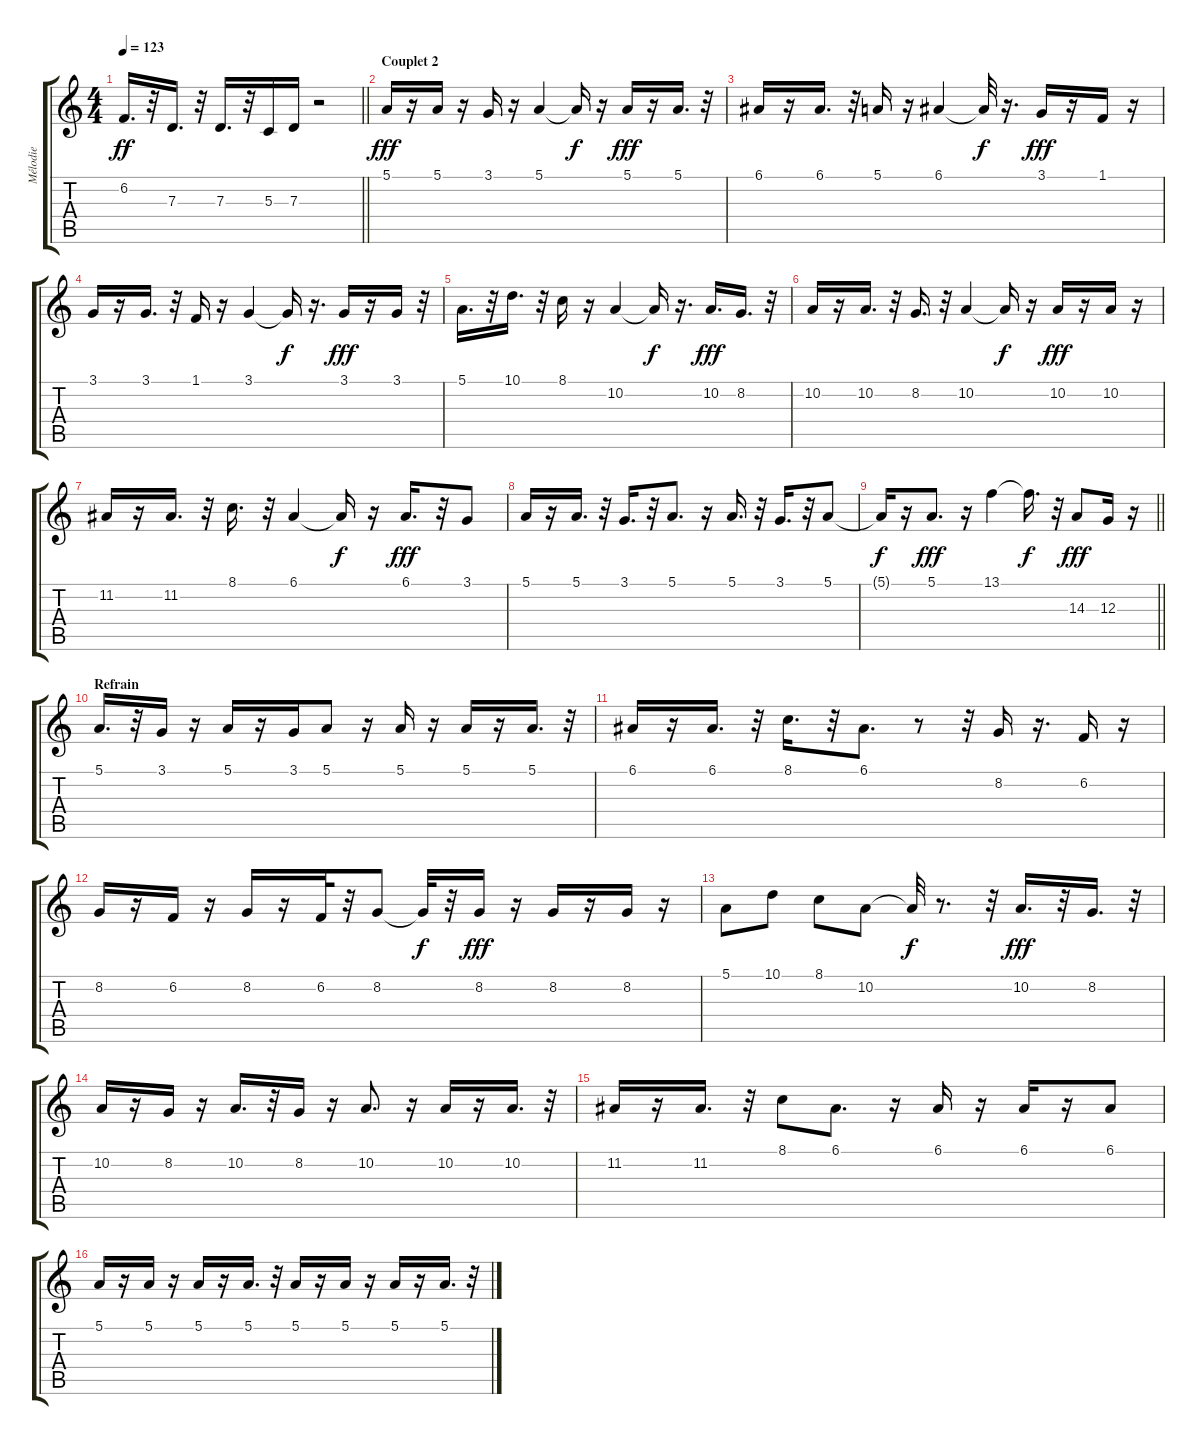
\track ("Mélodie" "Mélodie") {instrument trumpet}
\staff {score tabs}
\tuning (E4 B3 G3 D3 A2 E2) {hide}
\ts (4 4)
\tempo 123
\clef g2
\barLineRight lightlight
\ks c
6.2.16{d dy ff} r.32 7.3.16{d} r.32 7.3.16{d} r.32 5.3.16 7.3.16 r.2 |
\section ("" "Couplet 2")
5.1.16{dy fff instrument trumpet} r.16 5.1.16 r.16 3.1.16 r.16 5.1.4 5.1{t}.16{dy f} r.16 5.1.16{dy fff} r.16 5.1.16{d} r.32 |
6.1.16 r.16 6.1.16{d} r.32 5.1.16 r.16 6.1.4 6.1{t}.32{dy f} r.16{d} 3.1.16{dy fff} r.16 1.1.16 r.16 |
3.1.16 r.16 3.1.16{d} r.32 1.1.16 r.16 3.1.4 3.1{t}.16{dy f} r.16{d} 3.1.16{dy fff} r.16 3.1.16 r.32 |
5.1.16{d} r.32 10.1.16{d} r.32 8.1.16 r.16 10.2.4 10.2{t}.16{dy f} r.16{d} 10.2.16{d dy fff} 8.2.16{d} r.32 |
10.2.16 r.16 10.2.16{d} r.32 8.2.16{d} r.32 10.2.4 10.2{t}.16{dy f} r.16 10.2.16{dy fff} r.16 10.2.16 r.16 |
11.2.16 r.16 11.2.16{d} r.32 8.1.16{d} r.32 6.1.4 6.1{t}.16{dy f} r.16 6.1.16{d dy fff} r.32 3.1.8 |
5.1.16 r.16 5.1.16{d} r.32 3.1.16{d} r.32 5.1.8{d} r.16 5.1.16{d} r.32 3.1.16{d} r.32 5.1.8 |
\barLineRight lightlight
5.1{t}.16{dy f} r.16 5.1.8{d dy fff} r.16 13.1.4 13.1{t}.16{d dy f} r.32 14.3.8{dy fff} 12.3.16 r.16 |
\section ("" "Refrain")
5.1.16{d} r.32 3.1.16 r.16 5.1.16 r.16 3.1.16 5.1.8 r.16 5.1.16 r.16 5.1.16 r.16 5.1.16{d} r.32 |
6.1.16 r.16 6.1.16{d} r.32 8.1.16{d} r.32 6.1.8{d} r.8 r.32 8.2.16 r.16{d} 6.2.16 r.16 |
8.2.16 r.16 6.2.16 r.16 8.2.16 r.16 6.2.32 r.32 8.2.8 8.2{t}.32{dy f} r.32 8.2.16{dy fff} r.16 8.2.16 r.16 8.2.16 r.16 |
5.1.8 10.1.8 8.1.8 10.2.8 10.2{t}.32{dy f} r.8{d} r.32 10.2.16{d dy fff} r.32 8.2.16{d} r.32 |
10.2.16 r.16 8.2.16 r.16 10.2.16{d} r.32 8.2.16 r.16 10.2.8{d} r.16 10.2.16 r.16 10.2.16{d} r.32 |
11.2.16 r.16 11.2.16{d} r.32 8.1.8 6.1.8{d} r.16 6.1.16 r.16 6.1.16 r.16 6.1.8 |
5.1.16 r.16 5.1.16 r.16 5.1.16 r.16 5.1.16{d} r.32 5.1.16 r.16 5.1.16 r.16 5.1.16 r.16 5.1.16{d} r.32
